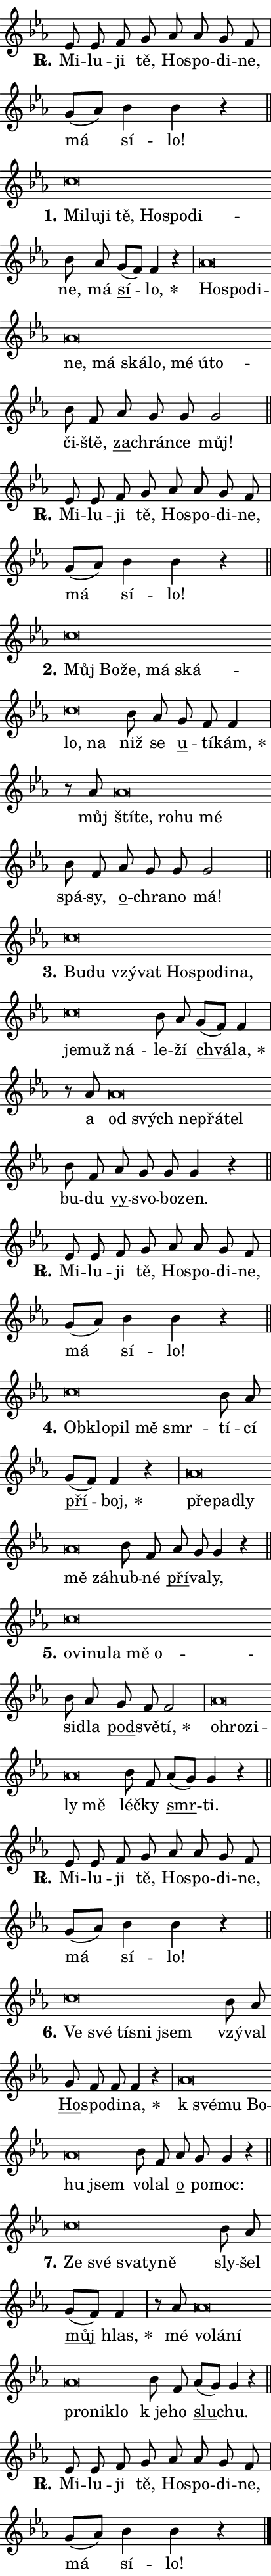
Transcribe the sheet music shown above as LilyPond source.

\version "2.22.1"
\header { tagline = "" }
\paper {
  indent = 0\cm
  top-margin = 0\cm
  right-margin = 0\cm
  bottom-margin = 0\cm
  left-margin = 0\cm
  paper-width = 7\cm
  page-breaking = #ly:one-page-breaking
  system-system-spacing.basic-distance = #11
  score-system-spacing.basic-distance = #11.3
  ragged-last = ##f
}


%% Author: Thomas Morley
%% https://lists.gnu.org/archive/html/lilypond-user/2020-05/msg00002.html
#(define (line-position grob)
"Returns position of @var[grob} in current system:
   @code{'start}, if at first time-step
   @code{'end}, if at last time-step
   @code{'middle} otherwise
"
  (let* ((col (ly:item-get-column grob))
         (ln (ly:grob-object col 'left-neighbor))
         (rn (ly:grob-object col 'right-neighbor))
         (col-to-check-left (if (ly:grob? ln) ln col))
         (col-to-check-right (if (ly:grob? rn) rn col))
         (break-dir-left
           (and
             (ly:grob-property col-to-check-left 'non-musical #f)
             (ly:item-break-dir col-to-check-left)))
         (break-dir-right
           (and
             (ly:grob-property col-to-check-right 'non-musical #f)
             (ly:item-break-dir col-to-check-right))))
        (cond ((eqv? 1 break-dir-left) 'start)
              ((eqv? -1 break-dir-right) 'end)
              (else 'middle))))

#(define (tranparent-at-line-position vctor)
  (lambda (grob)
  "Relying on @code{line-position} select the relevant enry from @var{vctor}.
Used to determine transparency,"
    (case (line-position grob)
      ((end) (not (vector-ref vctor 0)))
      ((middle) (not (vector-ref vctor 1)))
      ((start) (not (vector-ref vctor 2))))))

noteHeadBreakVisibility =
#(define-music-function (break-visibility)(vector?)
"Makes @code{NoteHead}s transparent relying on @var{break-visibility}"
#{
  \override NoteHead.transparent =
    #(tranparent-at-line-position break-visibility)
#})

#(define delete-ledgers-for-transparent-note-heads
  (lambda (grob)
    "Reads whether a @code{NoteHead} is transparent.
If so this @code{NoteHead} is removed from @code{'note-heads} from
@var{grob}, which is supposed to be @code{LedgerLineSpanner}.
As a result ledgers are not printed for this @code{NoteHead}"
    (let* ((nhds-array (ly:grob-object grob 'note-heads))
           (nhds-list
             (if (ly:grob-array? nhds-array)
                 (ly:grob-array->list nhds-array)
                 '()))
           ;; Relies on the transparent-property being done before
           ;; Staff.LedgerLineSpanner.after-line-breaking is executed.
           ;; This is fragile ...
           (to-keep
             (remove
               (lambda (nhd)
                 (ly:grob-property nhd 'transparent #f))
               nhds-list)))
      ;; TODO find a better method to iterate over grob-arrays, similiar
      ;; to filter/remove etc for lists
      ;; For now rebuilt from scratch
      (set! (ly:grob-object grob 'note-heads)  '())
      (for-each
        (lambda (nhd)
          (ly:pointer-group-interface::add-grob grob 'note-heads nhd))
        to-keep))))

hideNotes = {
  \noteHeadBreakVisibility #begin-of-line-visible
}
unHideNotes = {
  \noteHeadBreakVisibility #all-visible
}

% work-around for resetting accidentals
% https://lilypond.org/doc/v2.23/Documentation/notation/displaying-rhythms#unmetered-music
cadenzaMeasure = {
  \cadenzaOff
  \partial 1024 s1024
  \cadenzaOn
}

#(define-markup-command (accent layout props text) (markup?)
  "Underline accented syllable"
  (interpret-markup layout props
    #{\markup \override #'(offset . 4.3) \underline { #text }#}))

responsum = \markup \concat {
  "R" \hspace #-1.05 \path #0.1 #'((moveto 0 0.07) (lineto 0.9 0.8)) \hspace #0.05 "."
}

\layout {
    \context {
        \Staff
        \remove "Time_signature_engraver"
        \override LedgerLineSpanner.after-line-breaking = #delete-ledgers-for-transparent-note-heads
    }
    \context {
        \Voice {
            \override NoteHead.output-attributes = #'((class . "notehead"))
            \override Hairpin.height = #0.55
        }
    }
    \context {
        \Lyrics {
            \override StanzaNumber.output-attributes = #'((class . "stanzanumber"))
            \override LyricSpace.minimum-distance = #0.9
            \override LyricText.font-name = #"TeX Gyre Schola"
            \override LyricText.font-size = 1
            \override StanzaNumber.font-name = #"TeX Gyre Schola Bold"
            \override StanzaNumber.font-size = 1
        }
    }
}

% magnetic-lyrics.ily
%
%   written by
%     Jean Abou Samra <jean@abou-samra.fr>
%     Werner Lemberg <wl@gnu.org>
%
%   adapted by
%     Jiri Hon <jiri.hon@gmail.com>
%
% Version 2022-Apr-15

% https://www.mail-archive.com/lilypond-user@gnu.org/msg149350.html

#(define (Left_hyphen_pointer_engraver context)
   "Collect syllable-hyphen-syllable occurrences in lyrics and store
them in properties.  This engraver only looks to the left.  For
example, if the lyrics input is @code{foo -- bar}, it does the
following.

@itemize @bullet
@item
Set the @code{text} property of the @code{LyricHyphen} grob between
@q{foo} and @q{bar} to @code{foo}.

@item
Set the @code{left-hyphen} property of the @code{LyricText} grob with
text @q{foo} to the @code{LyricHyphen} grob between @q{foo} and
@q{bar}.
@end itemize

Use this auxiliary engraver in combination with the
@code{lyric-@/text::@/apply-@/magnetic-@/offset!} hook."
   (let ((hyphen #f)
         (text #f))
     (make-engraver
      (acknowledgers
       ((lyric-syllable-interface engraver grob source-engraver)
        (set! text grob)))
      (end-acknowledgers
       ((lyric-hyphen-interface engraver grob source-engraver)
        ;(when (not (grob::has-interface grob 'lyric-space-interface))
          (set! hyphen grob)));)
      ((stop-translation-timestep engraver)
       (when (and text hyphen)
         (ly:grob-set-object! text 'left-hyphen hyphen))
       (set! text #f)
       (set! hyphen #f)))))

#(define (lyric-text::apply-magnetic-offset! grob)
   "If the space between two syllables is less than the value in
property @code{LyricText@/.details@/.squash-threshold}, move the right
syllable to the left so that it gets concatenated with the left
syllable.

Use this function as a hook for
@code{LyricText@/.after-@/line-@/breaking} if the
@code{Left_@/hyphen_@/pointer_@/engraver} is active."
   (let ((hyphen (ly:grob-object grob 'left-hyphen #f)))
     (when hyphen
       (let ((left-text (ly:spanner-bound hyphen LEFT)))
         (when (grob::has-interface left-text 'lyric-syllable-interface)
           (let* ((common (ly:grob-common-refpoint grob left-text X))
                  (this-x-ext (ly:grob-extent grob common X))
                  (left-x-ext
                   (begin
                     ;; Trigger magnetism for left-text.
                     (ly:grob-property left-text 'after-line-breaking)
                     (ly:grob-extent left-text common X)))
                  ;; `delta` is the gap width between two syllables.
                  (delta (- (interval-start this-x-ext)
                            (interval-end left-x-ext)))
                  (details (ly:grob-property grob 'details))
                  (threshold (assoc-get 'squash-threshold details 0.2)))
             (when (< delta threshold)
               (let* (;; We have to manipulate the input text so that
                      ;; ligatures crossing syllable boundaries are not
                      ;; disabled.  For languages based on the Latin
                      ;; script this is essentially a beautification.
                      ;; However, for non-Western scripts it can be a
                      ;; necessity.
                      (lt (ly:grob-property left-text 'text))
                      (rt (ly:grob-property grob 'text))
                      (is-space (grob::has-interface hyphen 'lyric-space-interface))
                      (space (if is-space " " ""))
                      (space-markup (grob-interpret-markup grob " "))
                      (space-size (interval-length (ly:stencil-extent space-markup X)))
                      (extra-delta (if is-space space-size 0))
                      ;; Append new syllable.
                      (ltrt-space (if (and (string? lt) (string? rt))
                                (string-append lt space rt)
                                (make-concat-markup (list lt space rt))))
                      ;; Right-align `ltrt` to the right side.
                      (ltrt-space-markup (grob-interpret-markup
                               grob
                               (make-translate-markup
                                (cons (interval-length this-x-ext) 0)
                                (make-right-align-markup ltrt-space)))))
                 (begin
                   ;; Don't print `left-text`.
                   (ly:grob-set-property! left-text 'stencil #f)
                   ;; Set text and stencil (which holds all collected
                   ;; syllables so far) and shift it to the left.
                   (ly:grob-set-property! grob 'text ltrt-space)
                   (ly:grob-set-property! grob 'stencil ltrt-space-markup)
                   (ly:grob-translate-axis! grob (- (- delta extra-delta)) X))))))))))


#(define (lyric-hyphen::displace-bounds-first grob)
   ;; Make very sure this callback isn't triggered too early.
   (let ((left (ly:spanner-bound grob LEFT))
         (right (ly:spanner-bound grob RIGHT)))
     (ly:grob-property left 'after-line-breaking)
     (ly:grob-property right 'after-line-breaking)
     (ly:lyric-hyphen::print grob)))

squashThreshold = #0.4

\layout {
  \context {
    \Lyrics
    \consists #Left_hyphen_pointer_engraver
    \override LyricText.after-line-breaking =
      #lyric-text::apply-magnetic-offset!
    \override LyricHyphen.stencil = #lyric-hyphen::displace-bounds-first
    \override LyricText.details.squash-threshold = \squashThreshold
    \override LyricHyphen.minimum-distance = 0
    \override LyricHyphen.minimum-length = \squashThreshold
  }
}

squash = \override LyricText.details.squash-threshold = 9999
unSquash = \override LyricText.details.squash-threshold = \squashThreshold

left = \override LyricText.self-alignment-X = #LEFT
unLeft = \revert LyricText.self-alignment-X

starOffset = #(lambda (grob) 
                (let ((x_offset (ly:self-alignment-interface::aligned-on-x-parent grob)))
                  (if (= x_offset 0) 0 (+ x_offset 1.2))))

star = #(define-music-function (syllable)(string?)
"Append star separator at the end of a syllable"
#{
  \once \override LyricText.X-offset = #starOffset
  \lyricmode { \markup {
    #syllable
    \override #'((font-name . "TeX Gyre Schola Bold")) \hspace #0.2 \lower #0.65 \larger "*"
  } }
#})

starAccent = #(define-music-function (syllable)(string?)
"Append star separator at the end of a syllable and make accent"
#{
  \once \override LyricText.X-offset = #starOffset
  \lyricmode { \markup {
    \accent #syllable
    \override #'((font-name . "TeX Gyre Schola Bold")) \hspace #0.2 \lower #0.65 \larger "*"
  } }
#})

breath = #(define-music-function (syllable)(string?)
"Append breathing indicator at the end of a syllable"
#{
  \lyricmode { \markup { #syllable "+" } }
#})

optionalBreath = #(define-music-function (syllable)(string?)
"Append optional breathing indicator at the end of a syllable"
#{
  \lyricmode { \markup { #syllable "(+)" } }
#})


\score {
    <<
        \new Voice = "melody" { \cadenzaOn \key es \major \relative { es'8 es f g as as g f \cadenzaMeasure \bar "|" g[( as)] bes4 bes r \cadenzaMeasure \bar "||" \break } }
        \new Lyrics \lyricsto "melody" { \lyricmode { \set stanza = \responsum
Mi -- lu -- ji tě, Ho -- spo -- di -- ne, má sí -- lo! } }
    >>
    \layout {}
}

\score {
    <<
        \new Voice = "melody" { \cadenzaOn \key es \major \relative { c''\breve*1/16 \hideNotes \breve*1/16 \bar "" \breve*1/16 \bar "" \breve*1/16 \bar "" \breve*1/16 \bar "" \breve*1/16 \breve*1/16 \bar "" \unHideNotes bes8 as \bar "" g[( f)] f4 r \cadenzaMeasure \bar "|" as\breve*1/16 \hideNotes \breve*1/16 \bar "" \breve*1/16 \bar "" \breve*1/16 \bar "" \breve*1/16 \bar "" \breve*1/16 \bar "" \breve*1/16 \bar "" \breve*1/16 \bar "" \breve*1/16 \breve*1/16 \bar "" \unHideNotes bes8 f \bar "" as g g g2 \cadenzaMeasure \bar "||" \break } }
        \new Lyrics \lyricsto "melody" { \lyricmode { \set stanza = "1."
\left Mi -- \squash lu -- ji tě, Ho -- spo -- di -- \unLeft \unSquash ne, má \markup \accent sí -- \star lo, \left Ho -- \squash spo -- di -- ne, má ská -- lo, mé ú -- to -- \unLeft \unSquash či -- ště, \markup \accent za -- chrán -- ce můj! } }
    >>
    \layout {}
}

\score {
    <<
        \new Voice = "melody" { \cadenzaOn \key es \major \relative { es'8 es f g as as g f \cadenzaMeasure \bar "|" g[( as)] bes4 bes r \cadenzaMeasure \bar "||" \break } }
        \new Lyrics \lyricsto "melody" { \lyricmode { \set stanza = \responsum
Mi -- lu -- ji tě, Ho -- spo -- di -- ne, má sí -- lo! } }
    >>
    \layout {}
}

\score {
    <<
        \new Voice = "melody" { \cadenzaOn \key es \major \relative { c''\breve*1/16 \hideNotes \breve*1/16 \bar "" \breve*1/16 \bar "" \breve*1/16 \bar "" \breve*1/16 \bar "" \breve*1/16 \breve*1/16 \bar "" \unHideNotes bes8 as \bar "" g f f4 \cadenzaMeasure \bar "|" r8 as as\breve*1/16 \hideNotes \breve*1/16 \bar "" \breve*1/16 \bar "" \breve*1/16 \breve*1/16 \bar "" \unHideNotes bes8 f \bar "" as g g g2 \cadenzaMeasure \bar "||" \break } }
        \new Lyrics \lyricsto "melody" { \lyricmode { \set stanza = "2."
\left Můj \squash Bo -- že, má ská -- lo, na \unLeft \unSquash niž se \markup \accent u -- tí -- \star kám, můj \left ští -- \squash te, ro -- hu mé \unLeft \unSquash spá -- sy, \markup \accent o -- chra -- no má! } }
    >>
    \layout {}
}

\score {
    <<
        \new Voice = "melody" { \cadenzaOn \key es \major \relative { c''\breve*1/16 \hideNotes \breve*1/16 \bar "" \breve*1/16 \bar "" \breve*1/16 \bar "" \breve*1/16 \bar "" \breve*1/16 \bar "" \breve*1/16 \bar "" \breve*1/16 \bar "" \breve*1/16 \bar "" \breve*1/16 \breve*1/16 \bar "" \unHideNotes bes8 as \bar "" g[( f)] f4 \cadenzaMeasure \bar "|" r8 as as\breve*1/16 \hideNotes \breve*1/16 \bar "" \breve*1/16 \bar "" \breve*1/16 \breve*1/16 \bar "" \unHideNotes bes8 f \bar "" as g g g4 r \cadenzaMeasure \bar "||" \break } }
        \new Lyrics \lyricsto "melody" { \lyricmode { \set stanza = "3."
\left Bu -- \squash du vzý -- vat Ho -- spo -- di -- na, je -- muž ná -- \unLeft \unSquash le -- ží \markup \accent chvá -- \star la, a \left od \squash svých ne -- přá -- tel \unLeft \unSquash bu -- du \markup \accent vy -- svo -- bo -- zen. } }
    >>
    \layout {}
}

\score {
    <<
        \new Voice = "melody" { \cadenzaOn \key es \major \relative { es'8 es f g as as g f \cadenzaMeasure \bar "|" g[( as)] bes4 bes r \cadenzaMeasure \bar "||" \break } }
        \new Lyrics \lyricsto "melody" { \lyricmode { \set stanza = \responsum
Mi -- lu -- ji tě, Ho -- spo -- di -- ne, má sí -- lo! } }
    >>
    \layout {}
}

\score {
    <<
        \new Voice = "melody" { \cadenzaOn \key es \major \relative { c''\breve*1/16 \hideNotes \breve*1/16 \bar "" \breve*1/16 \bar "" \breve*1/16 \breve*1/16 \bar "" \unHideNotes bes8 as \bar "" g[( f)] f4 r \cadenzaMeasure \bar "|" as\breve*1/16 \hideNotes \breve*1/16 \bar "" \breve*1/16 \bar "" \breve*1/16 \breve*1/16 \bar "" \unHideNotes bes8 f \bar "" as g g4 r \cadenzaMeasure \bar "||" \break } }
        \new Lyrics \lyricsto "melody" { \lyricmode { \set stanza = "4."
\left Ob -- \squash klo -- pil mě smr -- \unLeft \unSquash tí -- cí \markup \accent pří -- \star boj, \left pře -- \squash pa -- dly mě zá -- \unLeft \unSquash hub -- né \markup \accent pří -- va -- ly, } }
    >>
    \layout {}
}

\score {
    <<
        \new Voice = "melody" { \cadenzaOn \key es \major \relative { c''\breve*1/16 \hideNotes \breve*1/16 \bar "" \breve*1/16 \bar "" \breve*1/16 \bar "" \breve*1/16 \breve*1/16 \bar "" \unHideNotes bes8 as \bar "" g f f2 \cadenzaMeasure \bar "|" as\breve*1/16 \hideNotes \breve*1/16 \bar "" \breve*1/16 \breve*1/16 \bar "" \unHideNotes bes8 f \bar "" as[( g)] g4 r \cadenzaMeasure \bar "||" \break } }
        \new Lyrics \lyricsto "melody" { \lyricmode { \set stanza = "5."
\left o -- \squash vi -- nu -- la mě o -- \unLeft \unSquash si -- dla \markup \accent pod -- svě -- \star tí, \left ohro -- \squash zi -- ly mě \unLeft \unSquash léč -- ky \markup \accent smr -- ti. } }
    >>
    \layout {}
}

\score {
    <<
        \new Voice = "melody" { \cadenzaOn \key es \major \relative { es'8 es f g as as g f \cadenzaMeasure \bar "|" g[( as)] bes4 bes r \cadenzaMeasure \bar "||" \break } }
        \new Lyrics \lyricsto "melody" { \lyricmode { \set stanza = \responsum
Mi -- lu -- ji tě, Ho -- spo -- di -- ne, má sí -- lo! } }
    >>
    \layout {}
}

\score {
    <<
        \new Voice = "melody" { \cadenzaOn \key es \major \relative { c''\breve*1/16 \hideNotes \breve*1/16 \bar "" \breve*1/16 \bar "" \breve*1/16 \breve*1/16 \bar "" \unHideNotes bes8 as \bar "" g f f f4 r \cadenzaMeasure \bar "|" as\breve*1/16 \hideNotes \breve*1/16 \bar "" \breve*1/16 \bar "" \breve*1/16 \breve*1/16 \bar "" \unHideNotes bes8 f \bar "" as g g4 r \cadenzaMeasure \bar "||" \break } }
        \new Lyrics \lyricsto "melody" { \lyricmode { \set stanza = "6."
\left Ve \squash své tí -- sni jsem \unLeft \unSquash vzý -- val \markup \accent Ho -- spo -- di -- \star na, \left "k své" -- \squash mu Bo -- hu jsem \unLeft \unSquash vo -- lal \markup \accent o po -- moc: } }
    >>
    \layout {}
}

\score {
    <<
        \new Voice = "melody" { \cadenzaOn \key es \major \relative { c''\breve*1/16 \hideNotes \breve*1/16 \bar "" \breve*1/16 \bar "" \breve*1/16 \breve*1/16 \bar "" \unHideNotes bes8 as \bar "" g[( f)] f4 \cadenzaMeasure \bar "|" r8 as as\breve*1/16 \hideNotes \breve*1/16 \bar "" \breve*1/16 \bar "" \breve*1/16 \bar "" \breve*1/16 \breve*1/16 \bar "" \unHideNotes bes8 f \bar "" as[( g)] g4 r \cadenzaMeasure \bar "||" \break } }
        \new Lyrics \lyricsto "melody" { \lyricmode { \set stanza = "7."
\left Ze \squash své sva -- ty -- ně \unLeft \unSquash sly -- šel \markup \accent můj \star hlas, mé \left vo -- \squash lá -- ní pro -- ni -- klo \unLeft \unSquash "k je" -- ho \markup \accent slu -- chu. } }
    >>
    \layout {}
}

\score {
    <<
        \new Voice = "melody" { \cadenzaOn \key es \major \relative { es'8 es f g as as g f \cadenzaMeasure \bar "|" g[( as)] bes4 bes r \cadenzaMeasure \bar "||" \break } \bar "|." }
        \new Lyrics \lyricsto "melody" { \lyricmode { \set stanza = \responsum
Mi -- lu -- ji tě, Ho -- spo -- di -- ne, má sí -- lo! } }
    >>
    \layout {}
}
